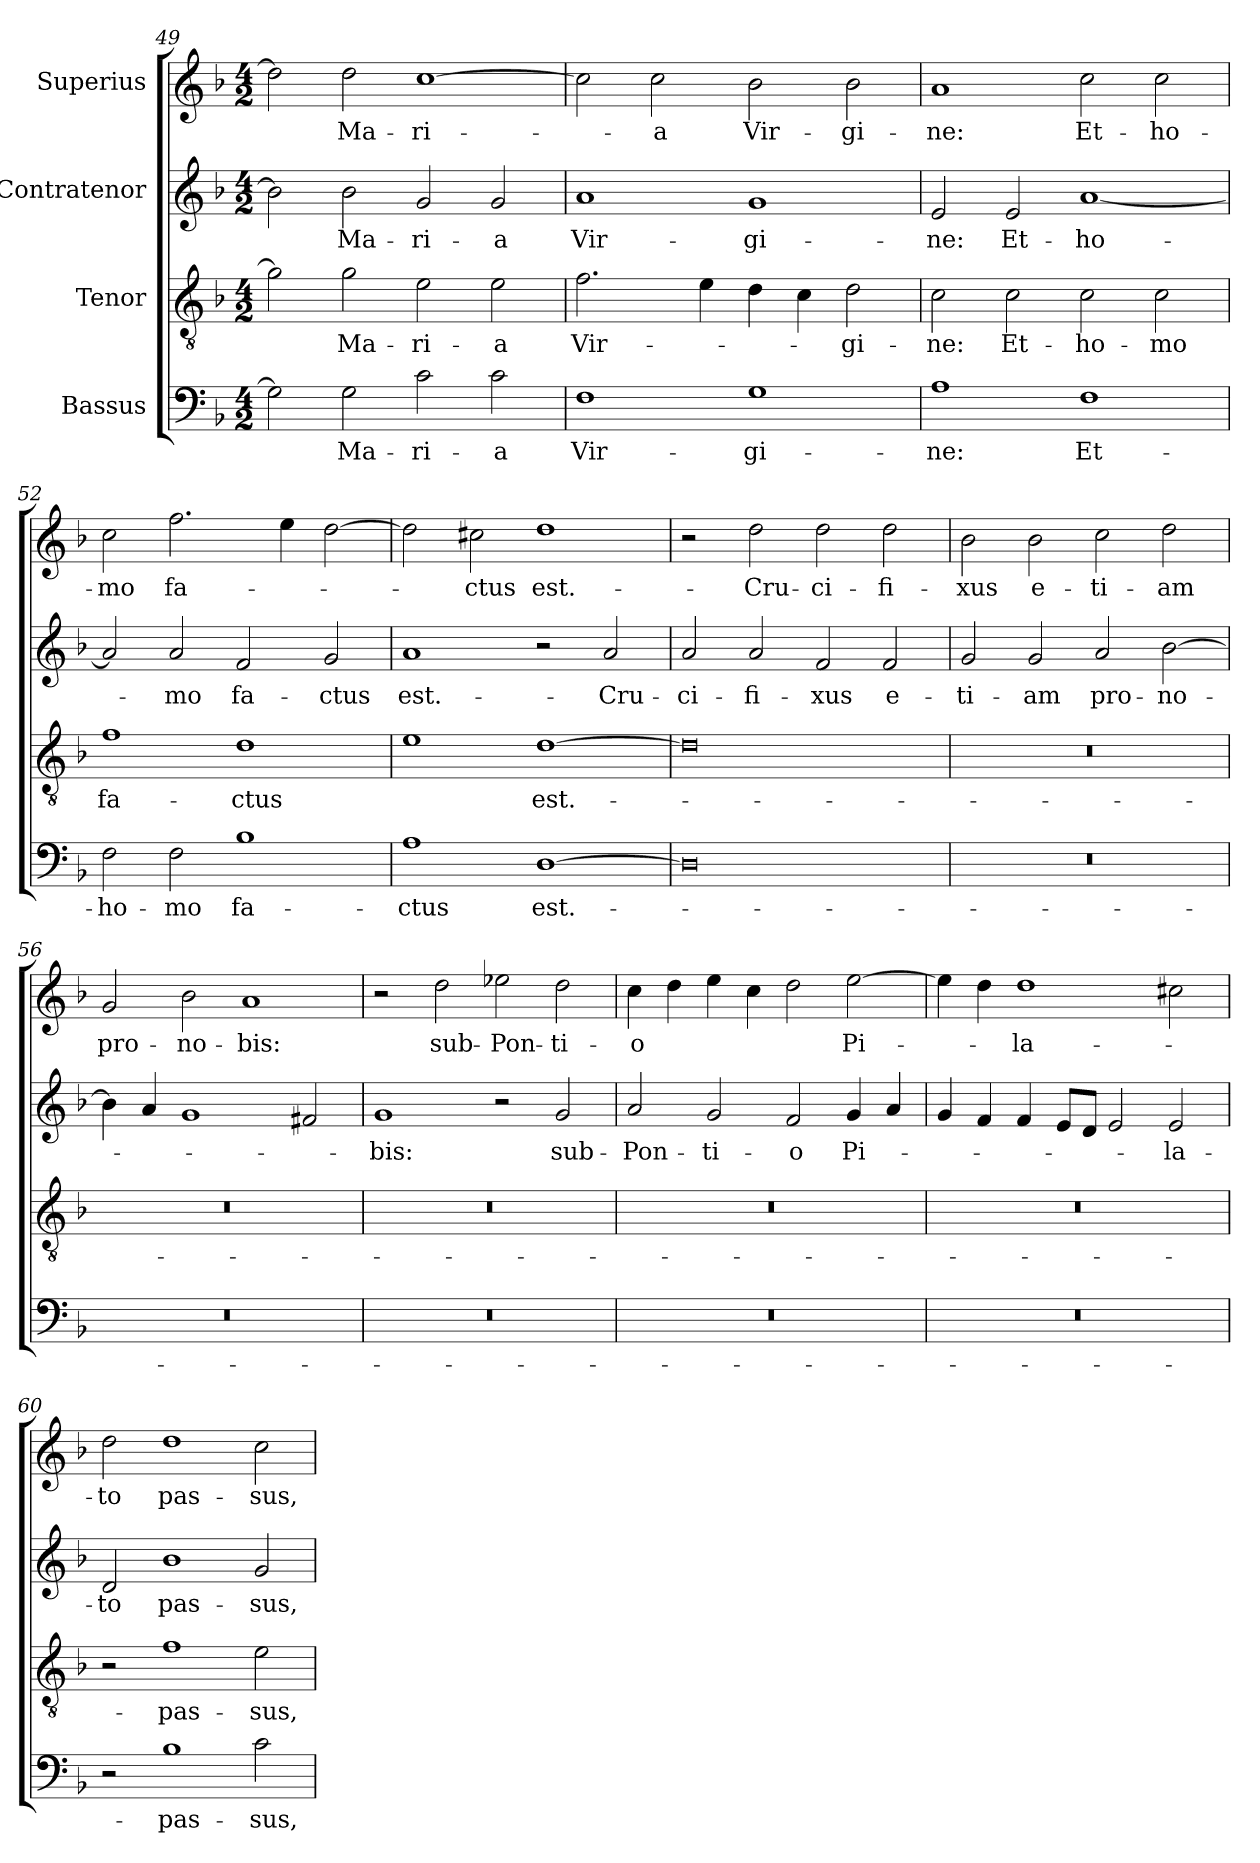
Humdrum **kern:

**kern	**text	**kern	**text	**kern	**text	**kern	**text
*part4	*part4	*part3	*part3	*part2	*part2	*part1	*part1
*staff4	*staff4	*staff3	*staff3	*staff2	*staff2	*staff1	*staff1
*I"Bassus	*	*I"Tenor	*	*I"Contratenor	*	*I"Superius	*
*clefF4	*	*clefGv2	*	*clefG2	*	*clefG2	*
*k[b-]	*	*k[b-]	*	*k[b-]	*	*k[b-]	*
*M4/2	*	*M4/2	*	*M4/2	*	*M4/2	*
=49	=49	=49	=49	=49	=49	=49	=49
2G\]	.	2g\]	.	2b-\]	.	2dd\]	.
2G\	Ma-	2g\	Ma-	2b-\	Ma-	2dd\	Ma-
2c\	-ri-	2e\	-ri-	2g/	-ri-	[1cc\	-ri-
2c\	-a	2e\	-a	2g/	-a	.	.
=50	=50	=50	=50	=50	=50	=50	=50
1F\	Vir-	2.f\	Vir-	1a/	Vir-	2cc\]	.
.	.	.	.	.	.	2cc\	-a
.	.	4e\	.	.	.	.	.
1G\	-gi-	4d\	.	1g/	-gi-	2b-\	Vir-
.	.	4c\	.	.	.	.	.
.	.	2d\	-gi-	.	.	2b-\	-gi-
=51	=51	=51	=51	=51	=51	=51	=51
1A\	-ne:	2c\	-ne:	2e/	-ne:	1a/	-ne:
.	.	2c\	Et-	2e/	Et-	.	.
1F\	Et-	2c\	ho-	[1a/	ho-	2cc\	Et-
.	.	2c\	-mo	.	.	2cc\	ho-
=52	=52	=52	=52	=52	=52	=52	=52
2F\	ho-	1f\	fa-	2a/]	.	2cc\	-mo
2F\	-mo	.	.	2a/	-mo	2.ff\	fa-
1B-\	fa-	1d\	-ctus	2f/	fa-	.	.
.	.	.	.	.	.	4ee\	.
.	.	.	.	2g/	-ctus	[2dd\	.
=53	=53	=53	=53	=53	=53	=53	=53
1A\	-ctus	1e\	.	1a/	est.-	2dd\]	.
.	.	.	.	.	.	2cc#X\	-ctus
[1D\	est.-	[1d\	est.-	2r	.	1dd\	est.-
.	.	.	.	2a/	Cru-	.	.
=54	=54	=54	=54	=54	=54	=54	=54
0D\]	.	0d\]	.	2a/	-ci-	2r	.
.	.	.	.	2a/	-fi-	2dd\	Cru-
.	.	.	.	2f/	-xus	2dd\	-ci-
.	.	.	.	2f/	e-	2dd\	-fi-
=55	=55	=55	=55	=55	=55	=55	=55
0r	.	0r	.	2g/	-ti-	2b-\	-xus
.	.	.	.	2g/	-am	2b-\	e-
.	.	.	.	2a/	pro-	2cc\	-ti-
.	.	.	.	[2b-\	no-	2dd\	-am
=56	=56	=56	=56	=56	=56	=56	=56
0r	.	0r	.	4b-\]	.	2g/	pro-
.	.	.	.	4a/	.	.	.
.	.	.	.	1g/	.	2b-\	no-
.	.	.	.	.	.	1a/	-bis:
.	.	.	.	2f#X/	.	.	.
=57	=57	=57	=57	=57	=57	=57	=57
0r	.	0r	.	1g/	-bis:	2r	.
.	.	.	.	.	.	2dd\	sub-
.	.	.	.	2r	.	2ee-X\	Pon-
.	.	.	.	2g/	sub-	2dd\	-ti-
=58	=58	=58	=58	=58	=58	=58	=58
0r	.	0r	.	2a/	Pon-	4cc\	-o
.	.	.	.	.	.	4dd\	.
.	.	.	.	2g/	-ti-	4ee\	.
.	.	.	.	.	.	4cc\	.
.	.	.	.	2f/	-o	2dd\	.
.	.	.	.	4g/	Pi-	[2ee\	Pi-
.	.	.	.	4a/	.	.	.
=59	=59	=59	=59	=59	=59	=59	=59
0r	.	0r	.	4g/	.	4ee\]	.
.	.	.	.	4f/	.	4dd\	.
.	.	.	.	4f/	.	1dd\	-la-
.	.	.	.	8e/L	.	.	.
.	.	.	.	8d/J	.	.	.
.	.	.	.	2e/	.	.	.
.	.	.	.	2e/	-la-	2cc#X\	.
=60	=60	=60	=60	=60	=60	=60	=60
2r	.	2r	.	2d/	-to	2dd\	-to
1B-\	pas-	1f\	pas-	1b-\	pas-	1dd\	pas-
2c\	-sus,	2e\	-sus,	2g/	-sus,	2cc\	-sus,
=	=	=	=	=	=	=	=
*-	*-	*-	*-	*-	*-	*-	*-
